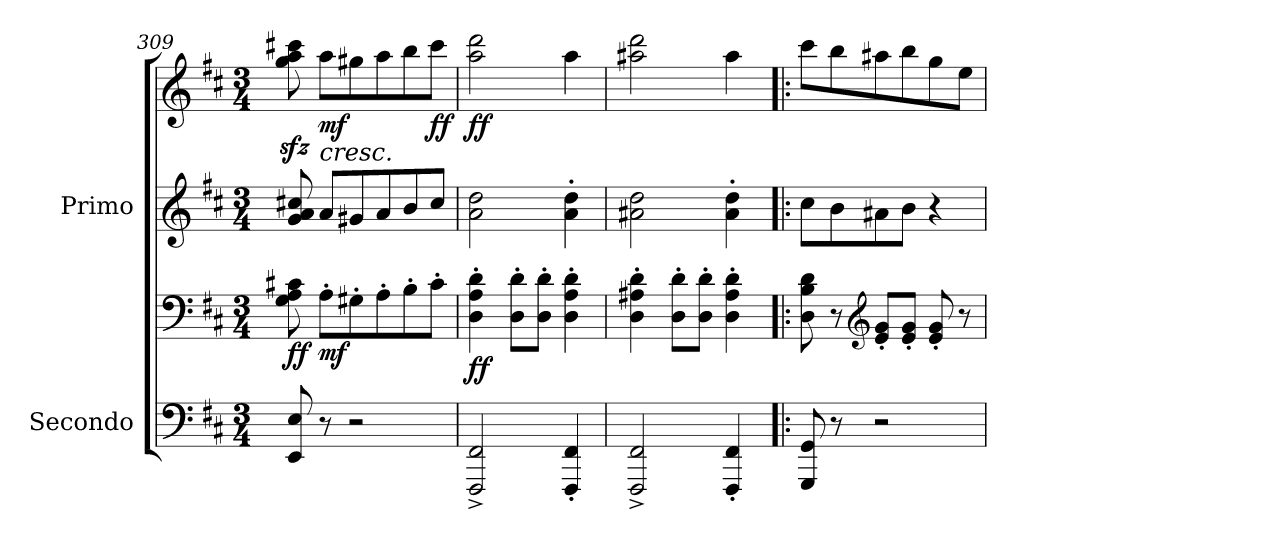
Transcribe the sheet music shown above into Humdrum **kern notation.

**kern	**kern	**dynam	**kern	**kern	**dynam
*part2	*part2	*part2	*part1	*part1	*part1
*staff4	*staff3	*staff3/4	*staff2	*staff1	*staff1/2
*I"Secondo	*	*	*I"Primo	*	*
*I'Sec.	*	*	*I'Pri.	*	*
*clefF4	*clefF4	*	*clefG2	*clefG2	*
*k[f#c#]	*k[f#c#]	*	*k[f#c#]	*k[f#c#]	*
*M3/4	*M3/4	*	*M3/4	*M3/4	*
=309	=309	=309	=309	=309	=309
!	!	!LO:DY:b	!	!	!
8EE/ 8E/	8G\ 8A\ 8c#X\	ff	8g/ 8a/ 8cc#X/	8gg\zz< 8aa\zz< 8ccc#X\zz<	.
!	!	!LO:DY:b	!	!	!LO:HP:b
!	!	!	!	!	!LO:DY:n=1:b
8r	8A'\L	mf	8a/L	8aa\L	< mf
2r	8G#X'\	.	8g#X/	8gg#X\	.
.	8A'\	.	8a/	8aa\	.
.	8B'\	.	8b/	8bb\	.
!	!	!	!	!	!LO:DY:n=2:b
.	8c#'\J	.	8cc#/J	8ccc#\J	ff
.	.	.	.	.	[
!!LO:LB:g=z
=310	=310	=310	=310	=310	=310
!	!	!LO:DY:b	!	!	!LO:DY:b
2FFF#/^ 2FF#/^	4D\' 4A\' 4d\'	ff	2a\ 2dd\	2aa\ 2ddd\	ff
.	8D\' 8d\'L	.	.	.	.
.	8D\' 8d\'J	.	.	.	.
4FFF#/' 4FF#/'	4D\' 4A\' 4d\'	.	4a\' 4dd\'	4aa\	.
=311	=311	=311	=311	=311	=311
2FFF#/^ 2FF#/^	4D\' 4A#X\' 4d\'	.	2a#X\ 2dd\	2aa#X\ 2ddd\	.
.	8D\' 8d\'L	.	.	.	.
.	8D\' 8d\'J	.	.	.	.
4FFF#/' 4FF#/'	4D\' 4A#\' 4d\'	.	4a#\' 4dd\'	4aa#\	.
=312!|:	=312!|:	=312!|:	=312!|:	=312!|:	=312!|:
8GGG/ 8GG/	8D\ 8B\ 8d\	.	8cc#\L	8ccc#\L	.
8r	8r	.	8b\	8bb\	.
*	*clefG2	*	*	*	*
2r	8e/' 8g/'L	.	8a#X\	8aa#X\	.
.	8e/' 8g/'J	.	8b\J	8bb\	.
.	8e/' 8g/'	.	4r	8gg\	.
.	8r	.	.	8ee\J	.
=	=	=	=	=	=
*-	*-	*-	*-	*-	*-
